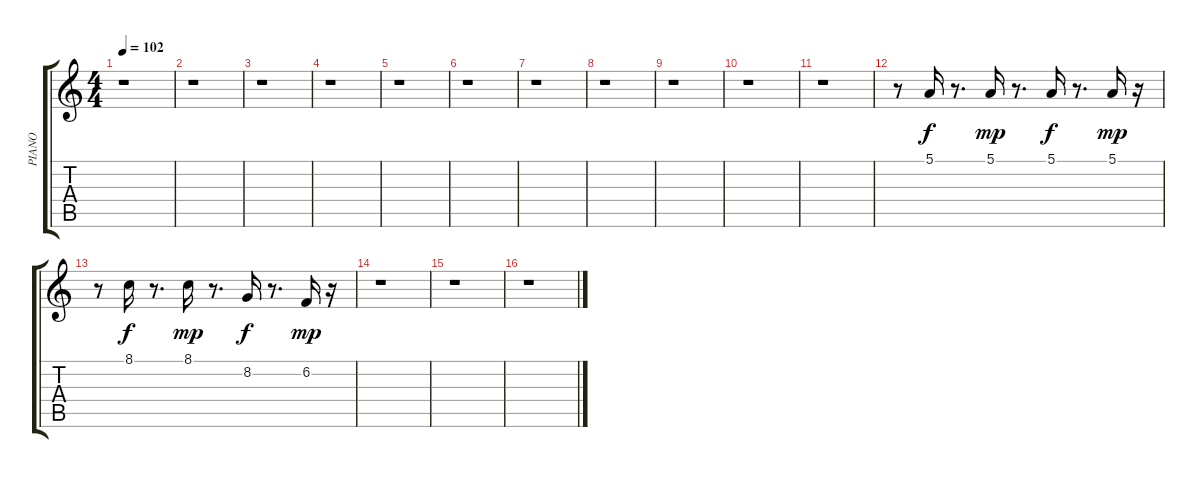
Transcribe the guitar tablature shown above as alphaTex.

\track ("PIANO" "PIANO") {instrument acousticgrandpiano}
\staff {score tabs}
\tuning (E4 B3 G3 D3 A2 E2) {hide}
\ts (4 4)
\tempo 102
\clef g2
\ks c
r.1{dy mp} |
r.1 |
r.1 |
r.1 |
r.1 |
r.1 |
r.1 |
r.1 |
r.1 |
r.1 |
r.1 |
r.8 5.1.16{dy f} r.8{d} 5.1.16{dy mp} r.8{d} 5.1.16{dy f} r.8{d} 5.1.16{dy mp} r.16 |
r.8 8.1.16{dy f} r.8{d} 8.1.16{dy mp} r.8{d} 8.2.16{dy f} r.8{d} 6.2.16{dy mp} r.16 |
r.1 |
r.1 |
r.1
